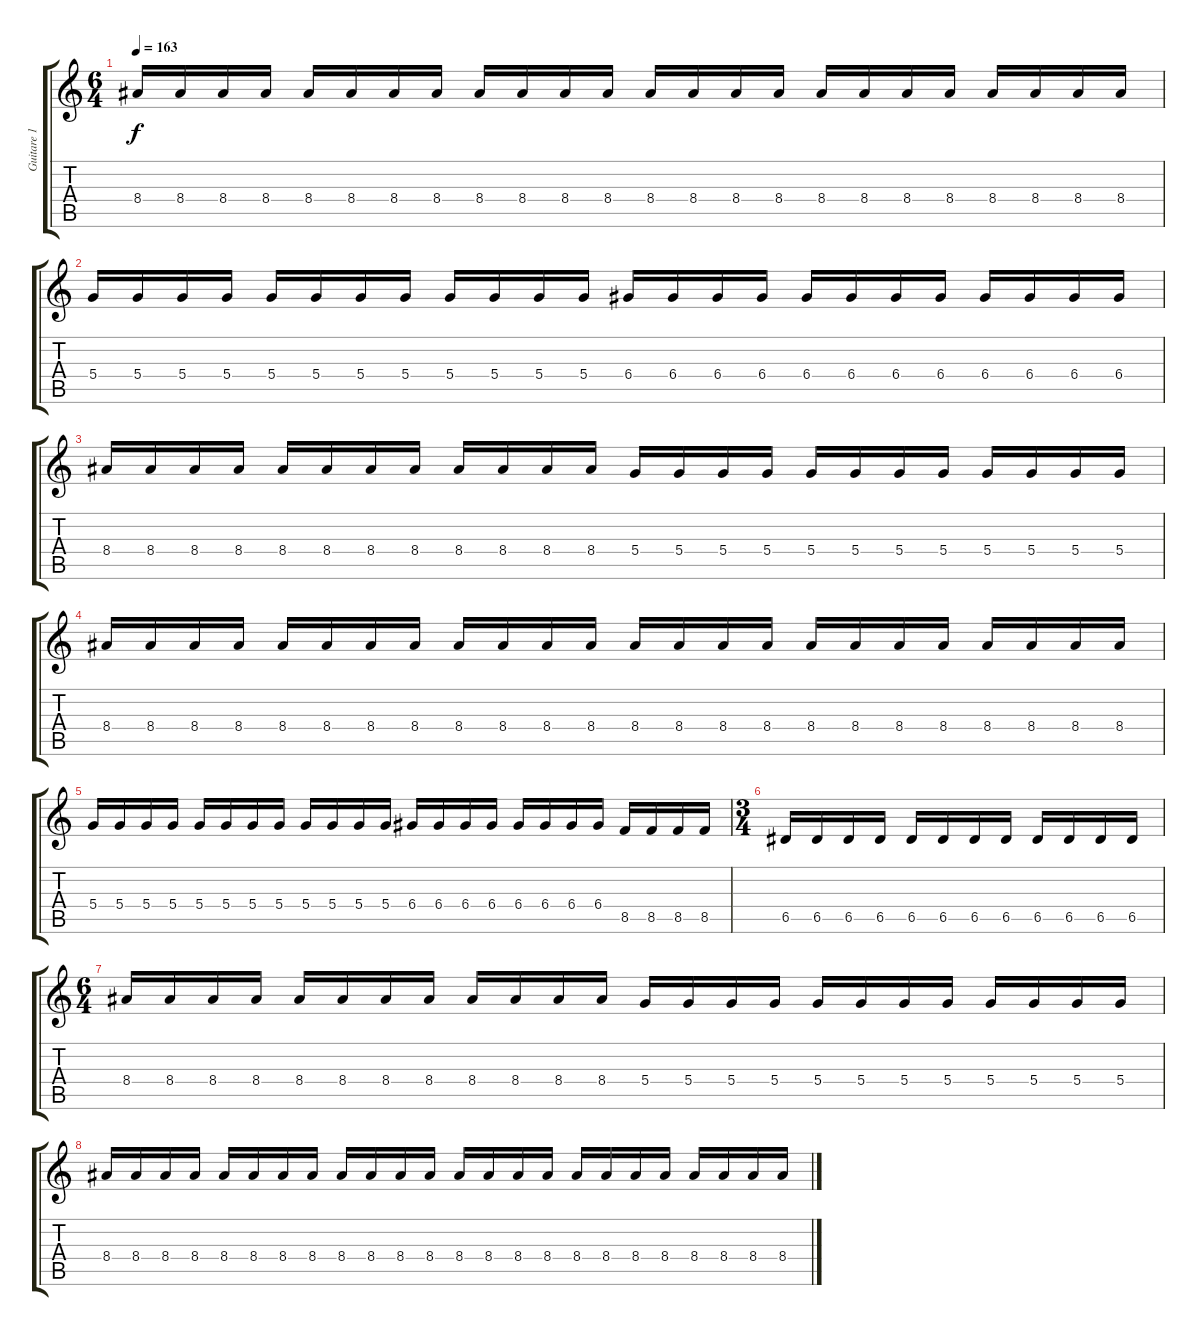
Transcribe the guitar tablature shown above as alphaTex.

\track ("Guitare 1" "Guitare 1") {instrument overdrivenguitar}
\staff {score tabs}
\tuning (E4 B3 G3 D3 A2 E2) {hide}
\ts (6 4)
\tempo 163
\clef g2
\ks c
8.4.16{dy f} 8.4.16 8.4.16 8.4.16 8.4.16 8.4.16 8.4.16 8.4.16 8.4.16 8.4.16 8.4.16 8.4.16 8.4.16 8.4.16 8.4.16 8.4.16 8.4.16 8.4.16 8.4.16 8.4.16 8.4.16 8.4.16 8.4.16 8.4.16 |
5.4.16 5.4.16 5.4.16 5.4.16 5.4.16 5.4.16 5.4.16 5.4.16 5.4.16 5.4.16 5.4.16 5.4.16 6.4.16 6.4.16 6.4.16 6.4.16 6.4.16 6.4.16 6.4.16 6.4.16 6.4.16 6.4.16 6.4.16 6.4.16 |
8.4.16 8.4.16 8.4.16 8.4.16 8.4.16 8.4.16 8.4.16 8.4.16 8.4.16 8.4.16 8.4.16 8.4.16 5.4.16 5.4.16 5.4.16 5.4.16 5.4.16 5.4.16 5.4.16 5.4.16 5.4.16 5.4.16 5.4.16 5.4.16 |
8.4.16 8.4.16 8.4.16 8.4.16 8.4.16 8.4.16 8.4.16 8.4.16 8.4.16 8.4.16 8.4.16 8.4.16 8.4.16 8.4.16 8.4.16 8.4.16 8.4.16 8.4.16 8.4.16 8.4.16 8.4.16 8.4.16 8.4.16 8.4.16 |
5.4.16 5.4.16 5.4.16 5.4.16 5.4.16 5.4.16 5.4.16 5.4.16 5.4.16 5.4.16 5.4.16 5.4.16 6.4.16 6.4.16 6.4.16 6.4.16 6.4.16 6.4.16 6.4.16 6.4.16 8.5.16 8.5.16 8.5.16 8.5.16 |
\ts (3 4)
6.5.16 6.5.16 6.5.16 6.5.16 6.5.16 6.5.16 6.5.16 6.5.16 6.5.16 6.5.16 6.5.16 6.5.16 |
\ts (6 4)
8.4.16 8.4.16 8.4.16 8.4.16 8.4.16 8.4.16 8.4.16 8.4.16 8.4.16 8.4.16 8.4.16 8.4.16 5.4.16 5.4.16 5.4.16 5.4.16 5.4.16 5.4.16 5.4.16 5.4.16 5.4.16 5.4.16 5.4.16 5.4.16 |
8.4.16 8.4.16 8.4.16 8.4.16 8.4.16 8.4.16 8.4.16 8.4.16 8.4.16 8.4.16 8.4.16 8.4.16 8.4.16 8.4.16 8.4.16 8.4.16 8.4.16 8.4.16 8.4.16 8.4.16 8.4.16 8.4.16 8.4.16 8.4.16
